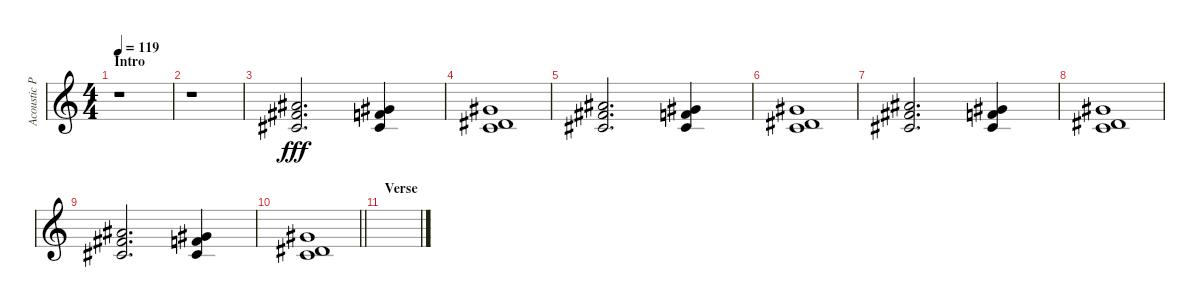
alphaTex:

\track ("Acoustic Piano (Staff 1)" "Acoustic P") {instrument acousticgrandpiano}
\staff {score}
\tuning (E4 B3 G3 D3 A2 E2 B1) {hide}
\ts (4 4)
\section ("" "Intro")
\tempo 119
\clef g2
\ks c
r.1{dy fff instrument acousticgrandpiano} |
r.1 |
(2.1 2.2 15.3).2{d} (1.1 2.2 13.3).4 |
(4.1 1.2 8.3).1 |
(2.1 2.2 15.3).2{d} (1.1 2.2 13.3).4 |
(4.1 1.2 8.3).1 |
(2.1 2.2 15.3).2{d} (1.1 2.2 13.3).4 |
(4.1 1.2 8.3).1 |
(2.1 2.2 15.3).2{d} (1.1 2.2 13.3).4 |
\barLineRight lightlight
(4.1 1.2 8.3).1 |
\section ("" "Verse")
